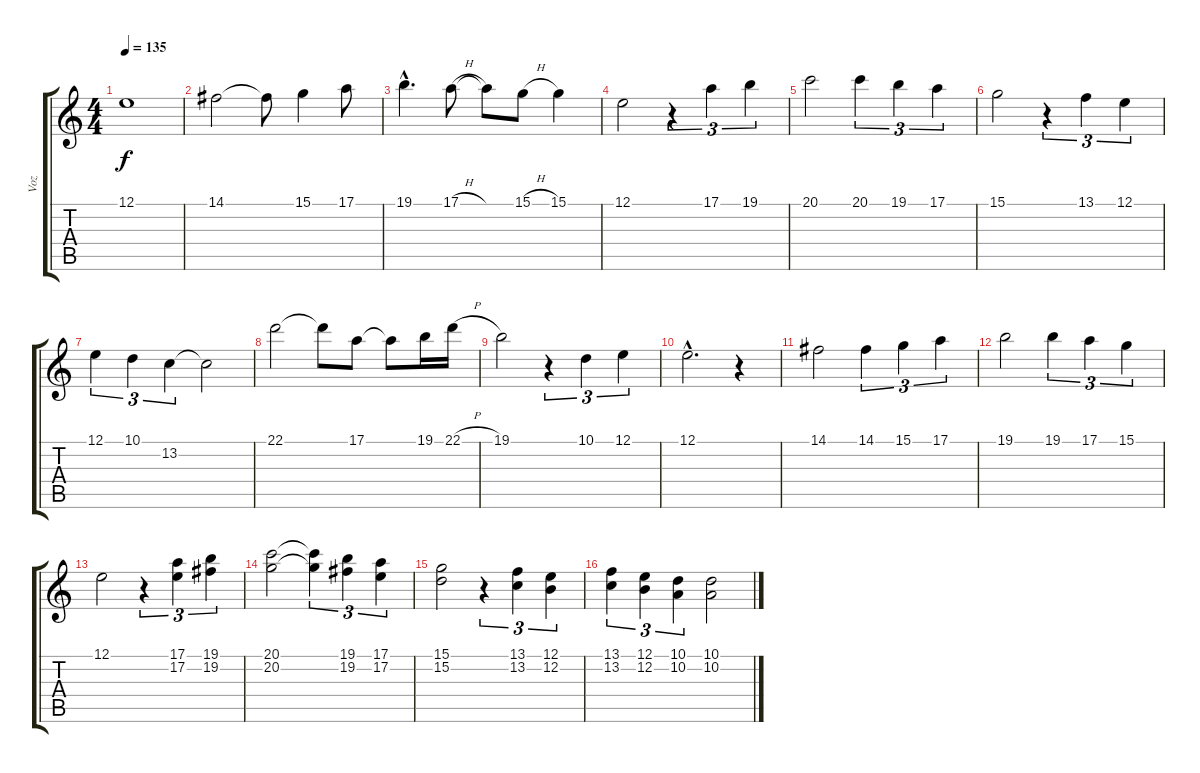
\track ("Voz" "Voz") {instrument lead6voice}
\staff {score tabs}
\tuning (E4 B3 G3 D3 A2 E2) {hide}
\ts (4 4)
\tempo 135
\clef g2
\ks c
12.1.1{dy f} |
14.1.2 14.1{t}.8 15.1.4 17.1.8 |
19.1{hac}.4{d} 17.1{h}.8 17.1{t}.8 15.1{h}.8 15.1.4 |
12.1.2 r.4{tu (3 2)} 17.1.4{tu (3 2)} 19.1.4{tu (3 2)} |
20.1.2 20.1.4{tu (3 2)} 19.1.4{tu (3 2)} 17.1.4{tu (3 2)} |
15.1.2 r.4{tu (3 2)} 13.1.4{tu (3 2)} 12.1.4{tu (3 2)} |
12.1.4{tu (3 2)} 10.1.4{tu (3 2)} 13.2.4{tu (3 2)} 13.2{t}.2 |
22.1.2 22.1{t}.8 17.1.8 17.1{t}.8 19.1.16 22.1{h}.16 |
19.1.2 r.4{tu (3 2)} 10.1.4{tu (3 2)} 12.1.4{tu (3 2)} |
12.1{hac}.2{d} r.4 |
14.1.2{volume 16} 14.1.4{tu (3 2)} 15.1.4{tu (3 2)} 17.1.4{tu (3 2)} |
19.1.2 19.1.4{tu (3 2)} 17.1.4{tu (3 2)} 15.1.4{tu (3 2)} |
12.1.2 r.4{tu (3 2)} (17.1 17.2).4{tu (3 2)} (19.1 19.2).4{tu (3 2)} |
(20.1 20.2).2 (20.1{t} 20.2{t}).4{tu (3 2)} (19.1 19.2).4{tu (3 2)} (17.1 17.2).4{tu (3 2)} |
(15.1 15.2).2 r.4{tu (3 2)} (13.1 13.2).4{tu (3 2)} (12.1 12.2).4{tu (3 2)} |
(13.1 13.2).4{tu (3 2)} (12.1 12.2).4{tu (3 2)} (10.1 10.2).4{tu (3 2)} (10.1 10.2).2
